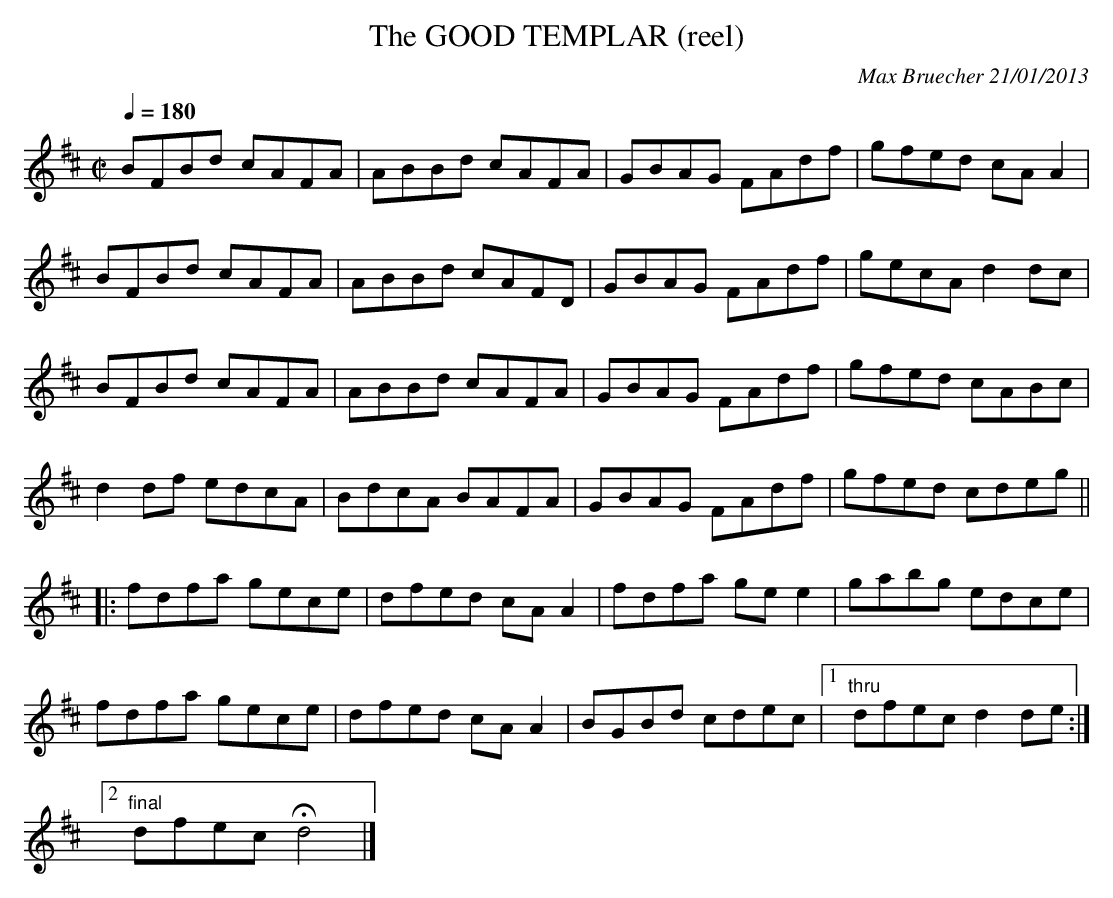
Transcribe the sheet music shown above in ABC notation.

X:1
T:GOOD TEMPLAR (reel), The
C:Max Bruecher 21/01/2013
Q:1/4=180
M:C|
L:1/8
K:D
BFBd cAFA|ABBd cAFA|GBAG FAdf|gfed cAA2|
BFBd cAFA | ABBd cAFD | GBAG FAdf | gecA d2 dc |
BFBd cAFA | ABBd cAFA | GBAG FAdf | gfed cABc |
d2 df edcA | BdcA BAFA | GBAG FAdf | gfed cdeg ||
|:fdfa gece | dfed cA A2 | fdfa ge e2 | gabg edce |
fdfa gece | dfed cA A2 | BGBd cdec |1 "thru"dfec d2 de :|
[2 "final"dfec Hd4|]
